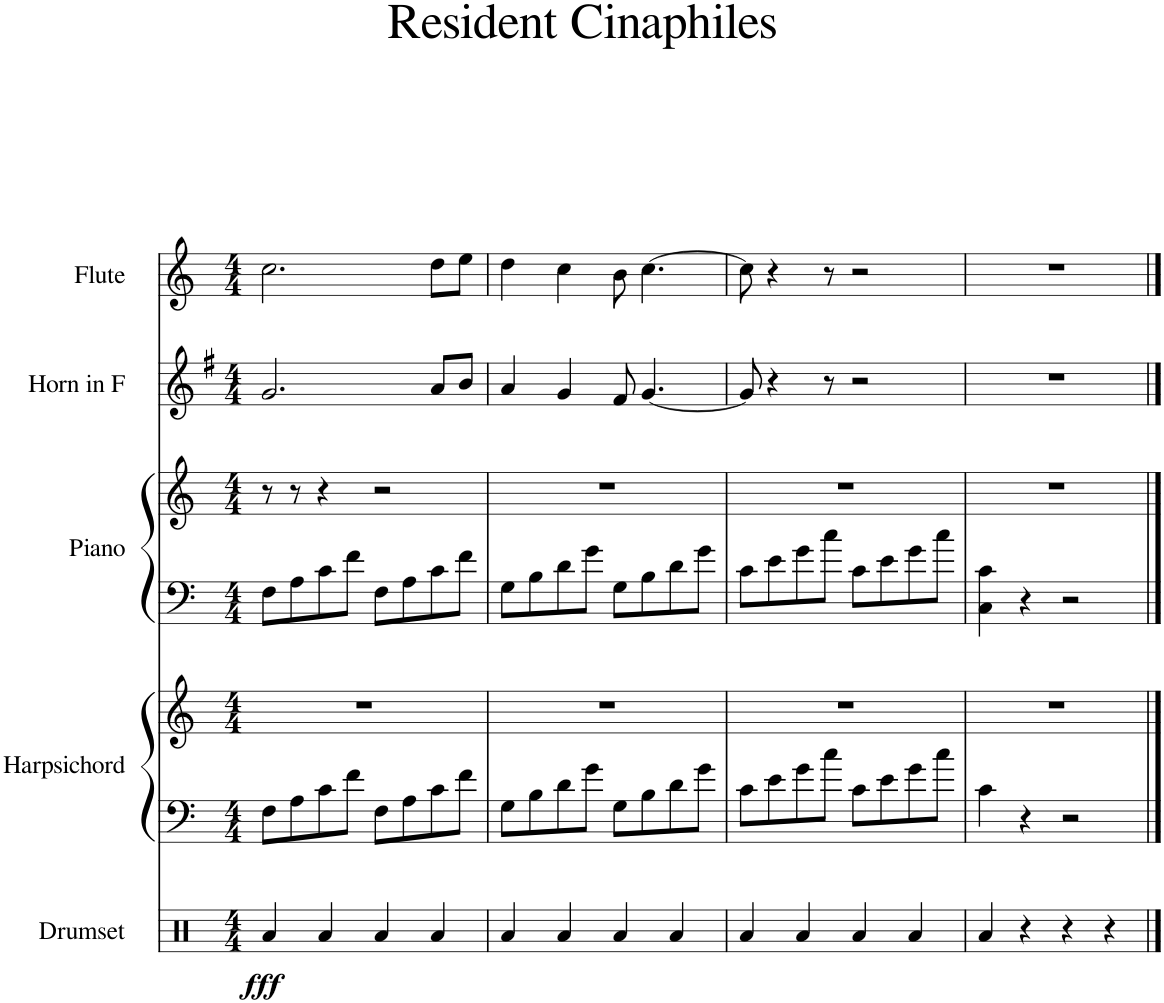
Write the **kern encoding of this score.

**kern	**dynam	**kern	**kern	**kern	**kern	**kern	**kern
*part5	*part5	*part4	*part4	*part3	*part3	*part2	*part1
*staff7	*staff7	*staff6	*staff5	*staff4	*staff3	*staff2	*staff1
*I"Drumset	*	*I"Harpsichord	*	*I"Piano	*	*I"Horn in F	*I"Flute
*I'Drs.	*	*I'Hch.	*	*I'Pno.	*	*	*I'Fl.
*clefX	*	*clefF4	*clefG2	*clefF4	*clefG2	*clefG2	*clefG2
*	*	*	*	*	*	*Trd4c7	*
*k[]	*	*k[]	*k[]	*k[]	*k[]	*k[f#]	*k[]
*M4/4	*	*M4/4	*M4/4	*M4/4	*M4/4	*M4/4	*M4/4
=1	=1	=1	=1	=1	=1	=1	=1
!	!LO:DY:b	!	!	!	!	!	!
4Ra/	fff	8F\L	1r	8F\L	8r	2.g/	2.cc\
.	.	8A\	.	8A\	8r	.	.
4Ra/	.	8c\	.	8c\	4r	.	.
.	.	8f\J	.	8f\J	.	.	.
4Ra/	.	8F\L	.	8F\L	2r	.	.
.	.	8A\	.	8A\	.	.	.
4Ra/	.	8c\	.	8c\	.	8a/L	8dd\L
.	.	8f\J	.	8f\J	.	8b/J	8ee\J
=2	=2	=2	=2	=2	=2	=2	=2
4Ra/	.	8G\L	1r	8G\L	1r	4a/	4dd\
.	.	8B\	.	8B\	.	.	.
4Ra/	.	8d\	.	8d\	.	4g/	4cc\
.	.	8g\J	.	8g\J	.	.	.
4Ra/	.	8G\L	.	8G\L	.	8f#/	8b\
.	.	8B\	.	8B\	.	[4.g/	[4.cc\
4Ra/	.	8d\	.	8d\	.	.	.
.	.	8g\J	.	8g\J	.	.	.
=3	=3	=3	=3	=3	=3	=3	=3
4Ra/	.	8c\L	1r	8c\L	1r	8g/]	8cc\]
.	.	8e\	.	8e\	.	4r	4r
4Ra/	.	8g\	.	8g\	.	.	.
.	.	8cc\J	.	8cc\J	.	8r	8r
4Ra/	.	8c\L	.	8c\L	.	2r	2r
.	.	8e\	.	8e\	.	.	.
4Ra/	.	8g\	.	8g\	.	.	.
.	.	8cc\J	.	8cc\J	.	.	.
=4	=4	=4	=4	=4	=4	=4	=4
4Ra/	.	4c\	1r	4C\ 4c\	1r	1r	1r
4r	.	4r	.	4r	.	.	.
4r	.	2r	.	2r	.	.	.
4r	.	.	.	.	.	.	.
==	==	==	==	==	==	==	==
*-	*-	*-	*-	*-	*-	*-	*-
